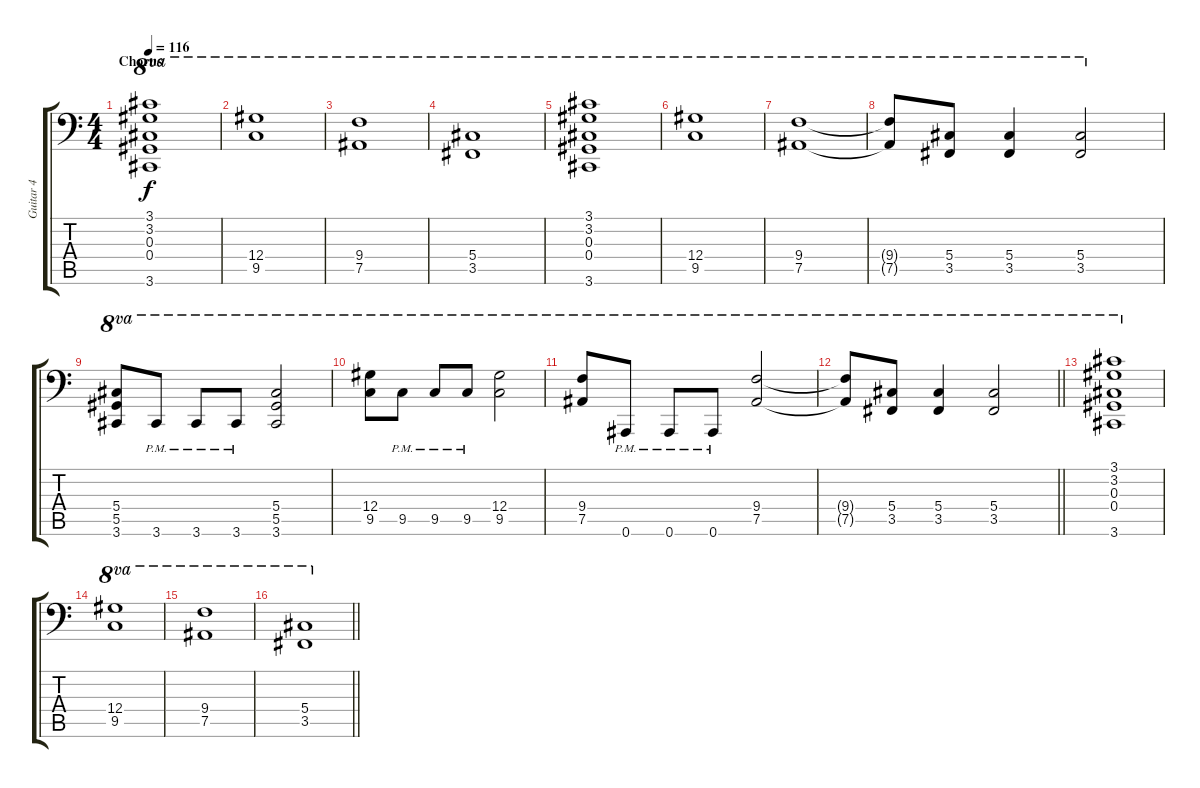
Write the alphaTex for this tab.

\track ("Guitar 4" "Guitar 4") {instrument distortionguitar}
\staff {score tabs}
\tuning (Bb3 F3 Db3 Ab2 Eb2 Bb1) {hide}
\ts (4 4)
\section ("" "Chorus")
\tempo 116
\clef f4
\ks c
(3.1 3.2 0.3 0.4 3.6).1{ot 8va dy f volume 12} |
(12.4 9.5).1{ot 8va} |
(9.4 7.5).1{ot 8va} |
(5.4 3.5).1{ot 8va} |
(3.1 3.2 0.3 0.4 3.6).1{ot 8va} |
(12.4 9.5).1{ot 8va} |
(9.4 7.5).1{ot 8va} |
(9.4{t} 7.5{t}).8{ot 8va} (5.4 3.5).8{ot 8va} (5.4 3.5).4{ot 8va} (5.4 3.5).2{ot 8va} |
(5.4 5.5 3.6).8{ot 8va} 3.6{pm}.8{ot 8va} 3.6{pm}.8{ot 8va} 3.6{pm}.8{ot 8va} (5.4 5.5 3.6).2{ot 8va} |
(12.4 9.5).8{ot 8va} 9.5{pm}.8{ot 8va} 9.5{pm}.8{ot 8va} 9.5{pm}.8{ot 8va} (12.4 9.5).2{ot 8va} |
(9.4 7.5).8{ot 8va} 0.6{pm}.8{ot 8va} 0.6{pm}.8{ot 8va} 0.6{pm}.8{ot 8va} (9.4 7.5).2{ot 8va} |
\barLineRight lightlight
(9.4{t} 7.5{t}).8{ot 8va} (5.4 3.5).8{ot 8va} (5.4 3.5).4{ot 8va} (5.4 3.5).2{ot 8va} |
(3.1 3.2 0.3 0.4 3.6).1{ot 8va} |
(12.4 9.5).1{ot 8va} |
(9.4 7.5).1{ot 8va} |
\barLineRight lightlight
(5.4 3.5).1{ot 8va}
